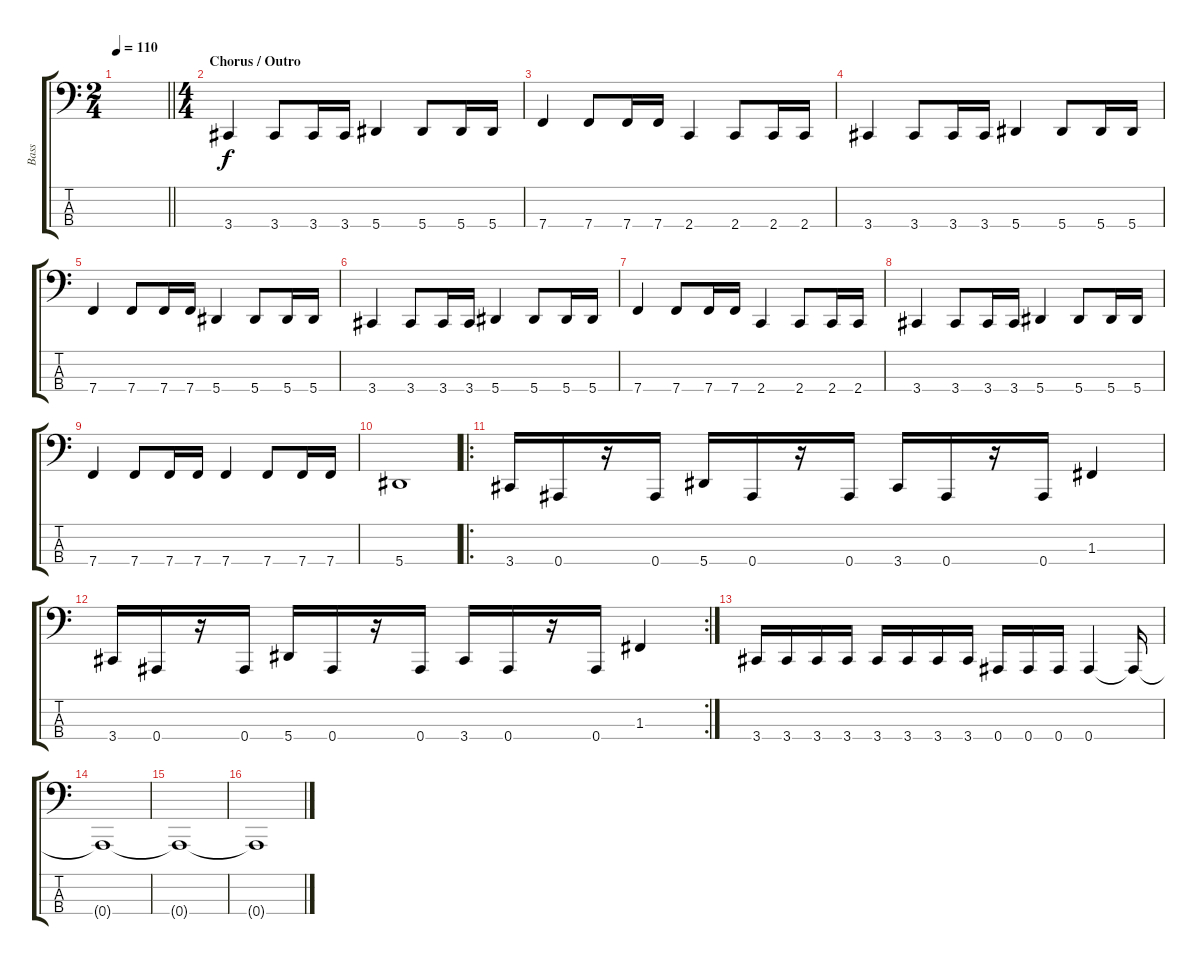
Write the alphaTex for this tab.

\track ("Bass" "Bass") {instrument electricbassfinger}
\staff {score tabs}
\tuning (Eb2 Bb1 F1 Bb0) {hide}
\ts (2 4)
\tempo 110
\clef f4
\barLineRight lightlight
\ks c
|
\ts (4 4)
\section ("" "Chorus / Outro")
3.4.4 3.4.8 3.4.16 3.4.16 5.4.4 5.4.8 5.4.16 5.4.16 |
7.4.4 7.4.8 7.4.16 7.4.16 2.4.4 2.4.8 2.4.16 2.4.16 |
3.4.4 3.4.8 3.4.16 3.4.16 5.4.4 5.4.8 5.4.16 5.4.16 |
7.4.4 7.4.8 7.4.16 7.4.16 5.4.4 5.4.8 5.4.16 5.4.16 |
3.4.4 3.4.8 3.4.16 3.4.16 5.4.4 5.4.8 5.4.16 5.4.16 |
7.4.4 7.4.8 7.4.16 7.4.16 2.4.4 2.4.8 2.4.16 2.4.16 |
3.4.4 3.4.8 3.4.16 3.4.16 5.4.4 5.4.8 5.4.16 5.4.16 |
7.4.4 7.4.8 7.4.16 7.4.16 7.4.4 7.4.8 7.4.16 7.4.16 |
5.4.1 |
\ro
3.4.16 0.4.16 r.16 0.4.16 5.4.16 0.4.16 r.16 0.4.16 3.4.16 0.4.16 r.16 0.4.16 1.3.4 |
\rc 2
3.4.16 0.4.16 r.16 0.4.16 5.4.16 0.4.16 r.16 0.4.16 3.4.16 0.4.16 r.16 0.4.16 1.3.4 |
3.4.16 3.4.16 3.4.16 3.4.16 3.4.16 3.4.16 3.4.16 3.4.16 0.4.16 0.4.16 0.4.16 0.4.4 0.4{t}.16 |
0.4{t}.1 |
0.4{t}.1 |
0.4{t}.1
